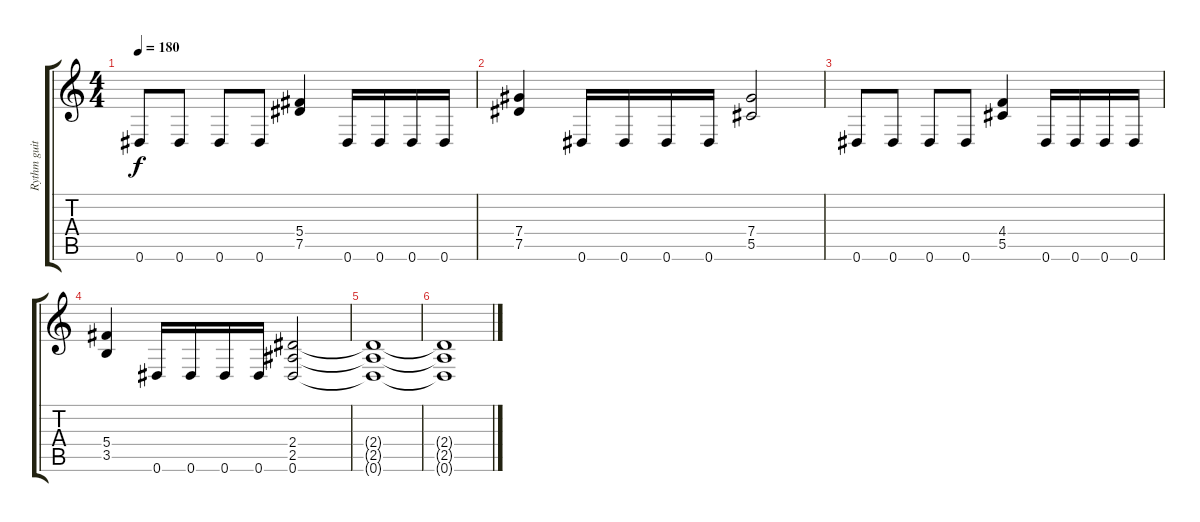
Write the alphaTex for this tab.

\track ("Rythm guitar Eb" "Rythm guit") {instrument distortionguitar}
\staff {score tabs}
\tuning (Eb4 Bb3 Gb3 Db3 Ab2 Eb2) {hide}
\ts (4 4)
\tempo 180
\clef g2
\ks c
0.6.8{dy f} 0.6.8 0.6.8 0.6.8 (5.4 7.5).4 0.6.16 0.6.16 0.6.16 0.6.16 |
(7.4 7.5).4 0.6.16 0.6.16 0.6.16 0.6.16 (7.4 5.5).2 |
0.6.8 0.6.8 0.6.8 0.6.8 (4.4 5.5).4 0.6.16 0.6.16 0.6.16 0.6.16 |
(5.4 3.5).4 0.6.16 0.6.16 0.6.16 0.6.16 (2.4 2.5 0.6).2{volume 6} |
(2.4{t} 2.5{t} 0.6{t}).1 |
(2.4{t} 2.5{t} 0.6{t}).1{volume 0}
